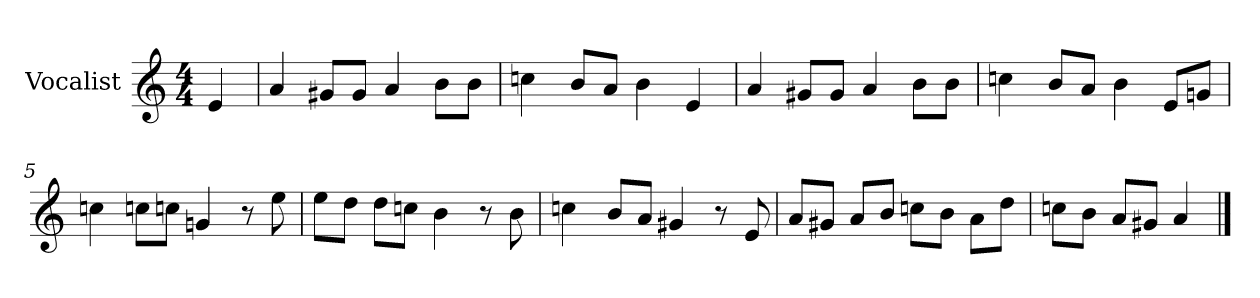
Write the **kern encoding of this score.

**kern
*part1
*staff1
*I"Vocalist
*k[]
*a:
*M4/4
=
4e
=1
4a
8g#XL
8g#J
4a
8bL
8bJ
=2
4ccn
8bL
8aJ
4b
4e
=3
4a
8g#XL
8g#J
4a
8bL
8bJ
=4
4ccn
8bL
8aJ
4b
8eL
8gnJ
=5
4ccn
8ccnL
8ccnJ
4gn
8r
8ee
=6
8eeL
8ddJ
8ddL
8ccnJ
4b
8r
8b
=7
4ccn
8bL
8aJ
4g#X
8r
8e
=8
8aL
8g#XJ
8aL
8bJ
8ccnL
8bJ
8aL
8ddJ
=9
8ccnL
8bJ
8aL
8g#XJ
4a
==
*-
